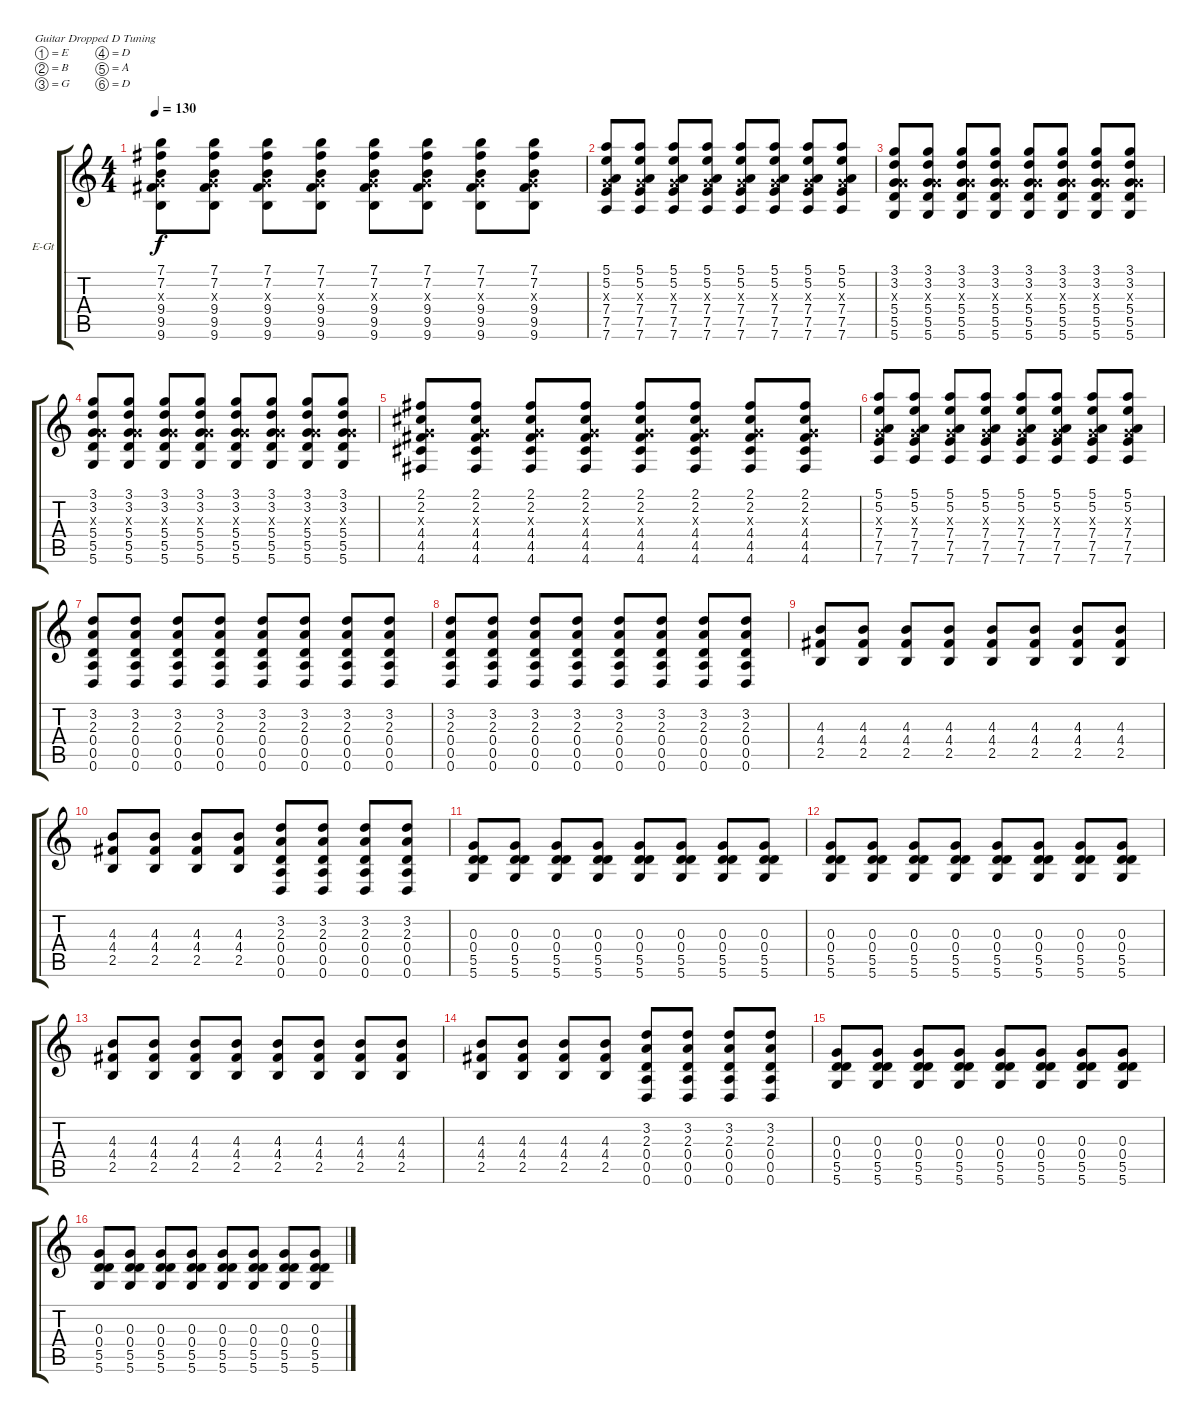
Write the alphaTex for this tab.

\bracketExtendMode groupsimilarinstruments
\firstSystemTrackNameOrientation horizontal
\otherSystemsTrackNameOrientation horizontal
\track ("Guitar" "E-Gt") {instrument overdrivenguitar}
\staff {score tabs}
\tuning (E4 B3 G3 D3 A2 D2)
\ts (4 4)
\tempo 130
\clef g2
\ks c
(7.1 7.2 9.4 9.5 9.6 0.3{x}).8{dy f} (7.1 7.2 9.4 9.5 9.6 0.3{x}).8 (7.1 7.2 9.4 9.5 9.6 0.3{x}).8 (7.1 7.2 9.4 9.5 9.6 0.3{x}).8 (7.1 7.2 9.4 9.5 9.6 0.3{x}).8 (7.1 7.2 9.4 9.5 9.6 0.3{x}).8 (7.1 7.2 9.4 9.5 9.6 0.3{x}).8 (7.1 7.2 9.4 9.5 9.6 0.3{x}).8 |
(7.4 7.5 7.6 5.2 5.1 0.3{x}).8 (7.4 7.5 7.6 5.1 5.2 0.3{x}).8 (7.4 7.5 7.6 5.1 5.2 0.3{x}).8 (7.4 7.5 7.6 5.1 5.2 0.3{x}).8 (7.4 7.5 7.6 5.1 5.2 0.3{x}).8 (7.4 7.5 7.6 5.1 5.2 0.3{x}).8 (7.4 7.5 7.6 5.1 5.2 0.3{x}).8 (7.4 7.5 7.6 5.2 5.1 0.3{x}).8 |
(5.4 5.5 5.6 3.1 3.2 0.3{x}).8 (5.4 5.5 5.6 3.1 3.2 0.3{x}).8 (5.4 5.5 5.6 3.1 3.2 0.3{x}).8 (5.4 5.5 5.6 3.1 3.2 0.3{x}).8 (5.4 5.5 5.6 3.1 3.2 0.3{x}).8 (5.4 5.5 5.6 3.1 3.2 0.3{x}).8 (5.4 5.5 5.6 3.1 3.2 0.3{x}).8 (5.4 5.5 5.6 3.1 3.2 0.3{x}).8 |
(5.4 5.5 5.6 0.3{x} 3.1 3.2).8 (5.4 5.5 5.6 0.3{x} 3.1 3.2).8 (5.4 5.5 5.6 0.3{x} 3.1 3.2).8 (5.4 5.5 5.6 0.3{x} 3.1 3.2).8 (5.4 5.5 5.6 0.3{x} 3.1 3.2).8 (5.4 5.5 5.6 0.3{x} 3.1 3.2).8 (5.4 5.5 5.6 0.3{x} 3.1 3.2).8 (5.4 5.5 5.6 0.3{x} 3.2 3.1).8 |
(4.4 4.5 4.6 0.3{x} 2.1 2.2).8 (4.4 4.5 4.6 0.3{x} 2.1 2.2).8 (4.4 4.5 4.6 0.3{x} 2.1 2.2).8 (4.4 4.5 4.6 0.3{x} 2.1 2.2).8 (4.4 4.5 4.6 0.3{x} 2.1 2.2).8 (4.4 4.5 4.6 0.3{x} 2.1 2.2).8 (4.4 4.5 4.6 0.3{x} 2.1 2.2).8 (4.4 4.5 4.6 0.3{x} 2.1 2.2).8 |
(7.4 7.5 7.6 0.3{x} 5.1 5.2).8 (7.4 7.5 7.6 0.3{x} 5.1 5.2).8 (7.4 7.5 7.6 0.3{x} 5.1 5.2).8 (7.4 7.5 7.6 0.3{x} 5.1 5.2).8 (7.4 7.5 7.6 0.3{x} 5.1 5.2).8 (7.4 7.5 7.6 0.3{x} 5.1 5.2).8 (7.4 7.5 7.6 0.3{x} 5.2 5.1).8 (7.4 7.5 7.6 0.3{x} 5.2 5.1).8 |
(0.4 0.5 0.6 2.3 3.2).8 (0.4 0.5 0.6 2.3 3.2).8 (0.4 0.5 0.6 2.3 3.2).8 (0.4 0.5 0.6 2.3 3.2).8 (0.4 0.5 0.6 2.3 3.2).8 (0.4 0.5 0.6 2.3 3.2).8 (0.4 0.5 0.6 2.3 3.2).8 (0.4 0.5 0.6 2.3 3.2).8 |
(0.4 0.5 0.6 2.3 3.2).8 (0.4 0.5 0.6 2.3 3.2).8 (0.4 0.5 0.6 2.3 3.2).8 (0.4 0.5 0.6 2.3 3.2).8 (0.4 0.5 0.6 2.3 3.2).8 (0.4 0.5 0.6 2.3 3.2).8 (0.4 0.5 0.6 2.3 3.2).8 (0.4 0.5 0.6 2.3 3.2).8 |
(4.3 4.4 2.5).8 (4.3 4.4 2.5).8 (4.3 4.4 2.5).8 (4.3 4.4 2.5).8 (4.3 4.4 2.5).8 (4.3 4.4 2.5).8 (4.3 4.4 2.5).8 (4.3 4.4 2.5).8 |
(4.4 4.3 2.5).8 (4.3 4.4 2.5).8 (4.3 4.4 2.5).8 (4.3 4.4 2.5).8 (3.2 2.3 0.4 0.5 0.6).8 (3.2 0.6 0.5 0.4 2.3).8 (3.2 0.6 0.5 0.4 2.3).8 (3.2 0.6 0.5 0.4 2.3).8 |
(0.3 0.4 5.6 5.5).8 (0.3 0.4 5.6 5.5).8 (0.3 0.4 5.6 5.5).8 (0.3 0.4 5.6 5.5).8 (0.3 0.4 5.6 5.5).8 (0.3 0.4 5.6 5.5).8 (0.3 0.4 5.6 5.5).8 (0.3 0.4 5.6 5.5).8 |
(0.3 0.4 5.6 5.5).8 (0.3 0.4 5.6 5.5).8 (0.3 0.4 5.6 5.5).8 (0.3 0.4 5.6 5.5).8 (0.3 0.4 5.6 5.5).8 (0.3 0.4 5.6 5.5).8 (0.3 0.4 5.6 5.5).8 (0.3 0.4 5.6 5.5).8 |
(4.3 4.4 2.5).8 (4.3 4.4 2.5).8 (4.3 4.4 2.5).8 (4.3 4.4 2.5).8 (4.3 4.4 2.5).8 (4.3 4.4 2.5).8 (4.3 4.4 2.5).8 (4.3 4.4 2.5).8 |
(4.4 4.3 2.5).8 (4.3 4.4 2.5).8 (4.3 4.4 2.5).8 (4.3 4.4 2.5).8 (3.2 2.3 0.4 0.5 0.6).8 (3.2 0.6 0.5 0.4 2.3).8 (3.2 0.6 0.5 0.4 2.3).8 (3.2 0.6 0.5 0.4 2.3).8 |
(0.3 0.4 5.6 5.5).8 (0.3 0.4 5.6 5.5).8 (0.3 0.4 5.6 5.5).8 (0.3 0.4 5.6 5.5).8 (0.3 0.4 5.6 5.5).8 (0.3 0.4 5.6 5.5).8 (0.3 0.4 5.6 5.5).8 (0.3 0.4 5.6 5.5).8 |
(0.3 0.4 5.6 5.5).8 (0.3 0.4 5.6 5.5).8 (0.3 0.4 5.6 5.5).8 (0.3 0.4 5.6 5.5).8 (0.3 0.4 5.6 5.5).8 (0.3 0.4 5.6 5.5).8 (0.3 0.4 5.6 5.5).8 (0.3 0.4 5.6 5.5).8
